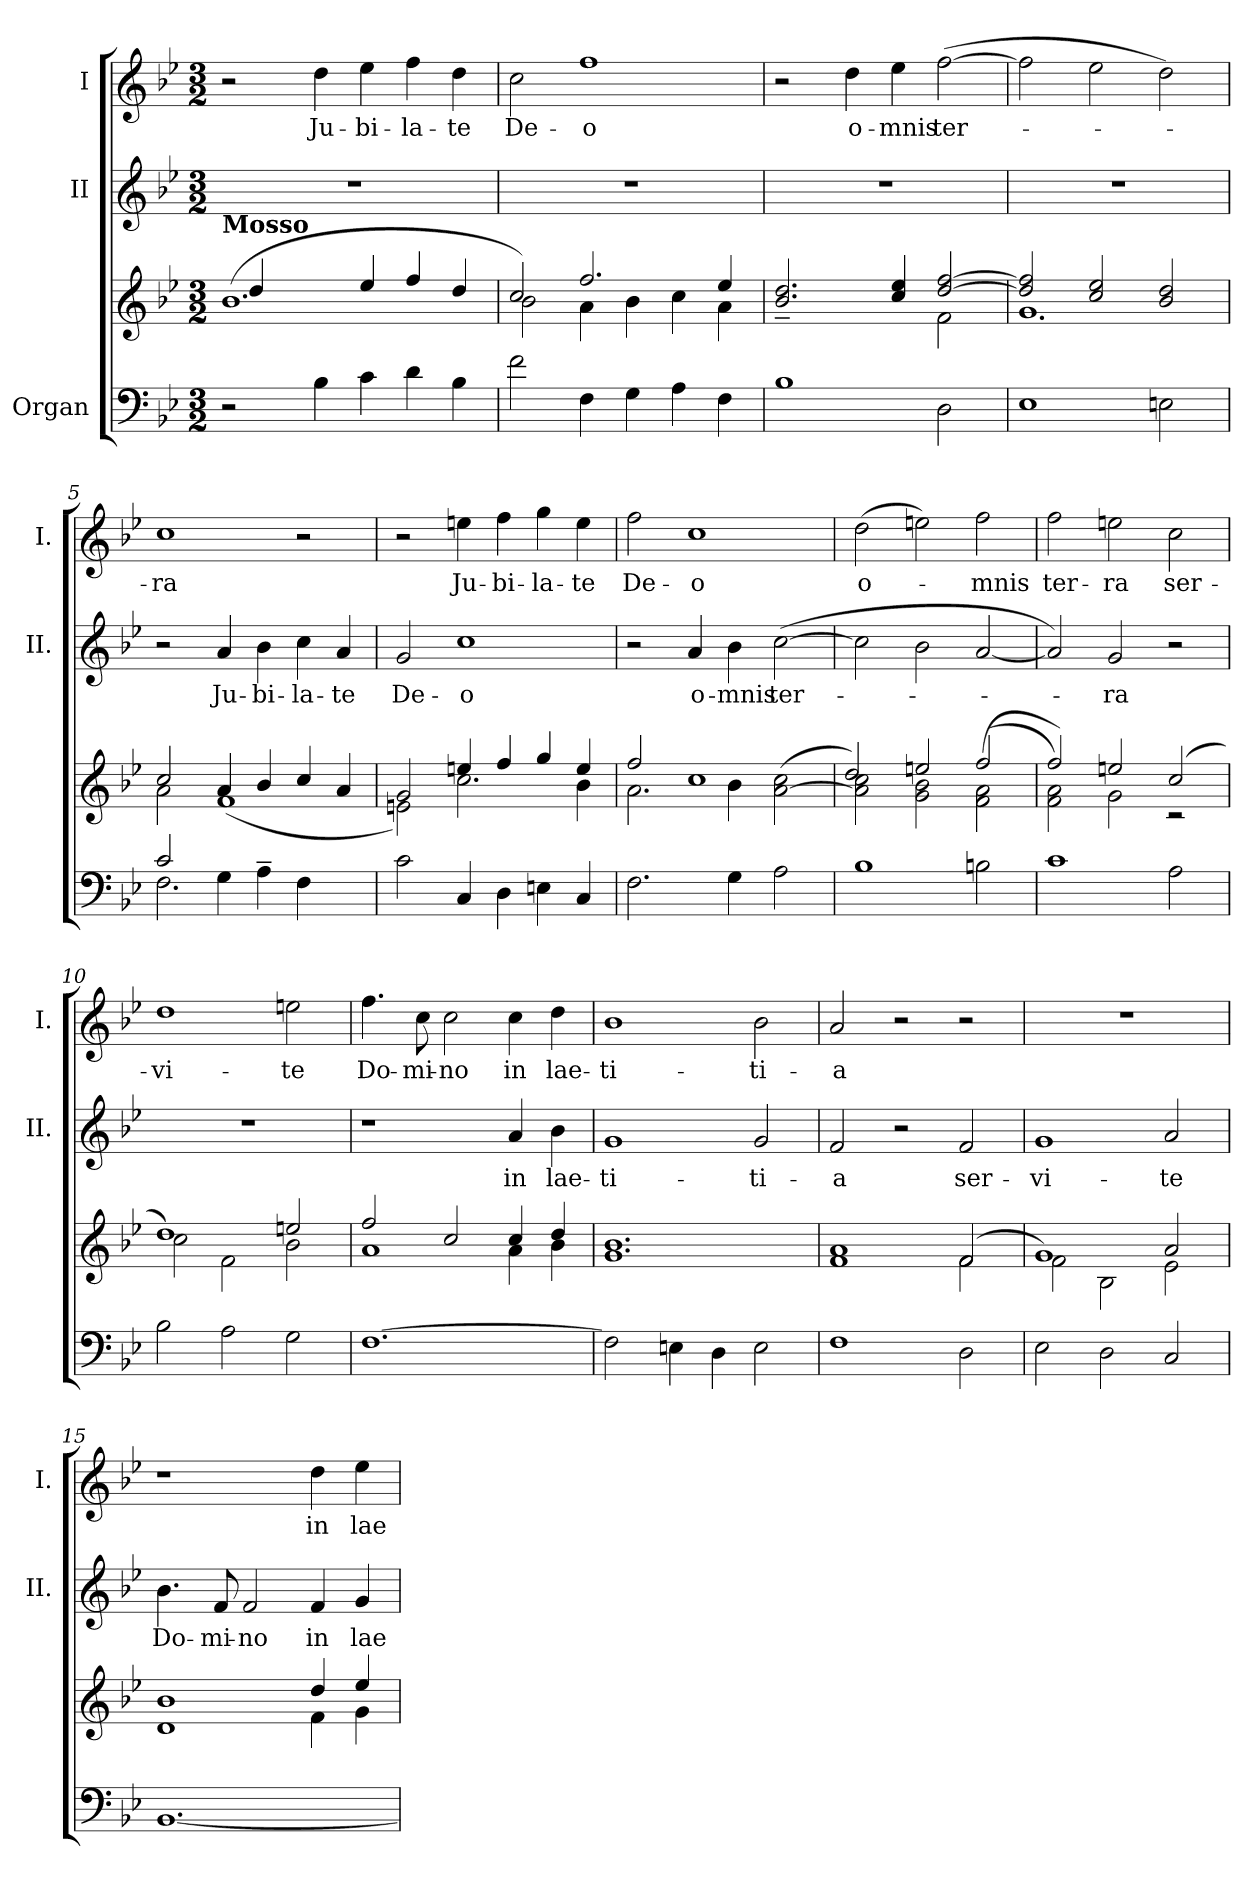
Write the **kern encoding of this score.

**kern	**kern	**kern	**text	**kern	**text
*part3	*part3	*part2	*part2	*part1	*part1
*staff4	*staff3	*staff2	*staff2	*staff1	*staff1
*I"Organ	*	*I"II	*	*I"I	*
*	*	*I'II.	*	*I'I.	*
*clefF4	*clefG2	*clefG2	*	*clefG2	*
*k[b-e-]	*k[b-e-]	*k[b-e-]	*	*k[b-e-]	*
*B-:	*B-:	*B-:	*	*B-:	*
*M3/2	*M3/2	*M3/2	*	*M3/2	*
=1	=1	=1	=1	=1	=1
*	*^	*	*	*	*
!	!LO:TX:a:B:t=Mosso	!	!	!	!	!
!	!	!	!LO:N:vis=1	!	!	!
2r	(<1.b-	4dd/	1.r	.	2r	.
.	.	2ryy	.	.	.	.
!	!	!	!	!	!	!LO:LY:b
4B-\	.	.	.	.	4dd\	Ju-
!	!	!	!	!	!	!LO:LY:b
4c\	.	4ee-/	.	.	4ee-\	-bi-
!	!	!	!	!	!	!LO:LY:b
4d\	.	4ff/	.	.	4ff\	-la-
!	!	!	!	!	!	!LO:LY:b
4B-\	.	4dd/	.	.	4dd\	-te
=2	=2	=2	=2	=2	=2	=2
!	!	!	!LO:N:vis=1	!	!	!LO:LY:b
2f\	2cc/)	2b-\	1.r	.	2cc\	De-
!	!	!	!	!	!	!LO:LY:b:rj
4F\	2.ff/	4a\	.	.	1ff	-o
4G\	.	4b-\	.	.	.	.
4A\	.	4cc\	.	.	.	.
4F\	4ee-/	4a\	.	.	.	.
=3	=3	=3	=3	=3	=3	=3
!	!	!	!LO:N:vis=1	!	!	!
1B-	2.b-/~> 2.dd/~>	1ryy	1.r	.	2r	.
!	!	!	!	!	!	!LO:LY:b
.	.	.	.	.	4dd\	o-
!	!	!	!	!	!	!LO:LY:b
.	4cc/ 4ee-/	.	.	.	4ee-\	-mnis
!	!	!	!	!	!	!LO:LY:b
2D\	[>2dd/ [>2ff/	2f\	.	.	(>[>2ff\	ter-
=4	=4	=4	=4	=4	=4	=4
!	!	!	!LO:N:vis=1	!	!	!
1E-	2dd/] 2ff/]	1.g	1.r	.	2ff\]	.
.	2cc/ 2ee-/	.	.	.	2ee-\	.
2En\	2b-/ 2dd/	.	.	.	2dd\)	.
!!LO:LB:g=z
=5	=5	=5	=5	=5	=5	=5
*^	*	*	*	*	*	*
!	!	!	!	!	!	!	!LO:LY:b:rj
2c/	2.F\	2cc/	2a\	2r	.	1cc	-ra
!	!	!	!	!	!LO:LY:b	!	!
4G\	.	4a/	(<1f	4a/	Ju-	.	.
!	!	!	!	!	!LO:LY:b	!	!
4A~<\	4ryy	4b-/	.	4b-\	-bi-	.	.
!	!	!	!	!	!LO:LY:b	!	!
4F\	2ryy	4cc/	.	4cc\	-la-	2r	.
!	!	!	!	!	!LO:LY:b	!	!
4ryy	.	4a/	.	4a/	-te	.	.
*v	*v	*	*	*	*	*	*
=6	=6	=6	=6	=6	=6	=6
!	!	!	!	!LO:LY:b	!	!
2c\	2g/	2en\)	2g/	De-	2r	.
!	!	!	!	!LO:LY:b:rj	!	!LO:LY:b
4C/	4een/	2.cc\	1cc	-o	4een\	Ju-
!	!	!	!	!	!	!LO:LY:b
4D\	4ff/	.	.	.	4ff\	-bi-
!	!	!	!	!	!	!LO:LY:b
4En\	4gg/	.	.	.	4gg\	-la-
!	!	!	!	!	!	!LO:LY:b
4C/	4ee/	4b-\	.	.	4ee\	-te
=7	=7	=7	=7	=7	=7	=7
!	!	!	!	!	!	!LO:LY:b
2.F\	2.a\	2ff/	2r	.	2ff\	De-
!	!	!	!	!LO:LY:b	!	!LO:LY:b:rj
.	.	1cc	4a/	o-	1cc	-o
!	!	!	!	!LO:LY:b	!	!
4G\	4b-\	.	4b-\	-mnis	.	.
!	!	!	!	!LO:LY:b	!	!
2A\	([<2a\ 2cc\	.	(>[>2cc\	ter-	.	.
=8	=8	=8	=8	=8	=8	=8
!	!	!	!	!	!	!LO:LY:b
1B-	2a\] 2cc\	2dd/)	2cc\]	.	(>2dd\	o-
.	2g\ 2b-\	2een/	2b-\	.	2een\)	.
!	!	!	!	!	!	!LO:LY:b
2Bn\	(2f\ 2a\	(2ff/	[<2a/	.	2ff\	-mnis
!!LO:LB:g=z
=9	=9	=9	=9	=9	=9	=9
!	!	!	!	!	!	!LO:LY:b
1c	2ff/)	2f\ 2a\)	2a/])	.	2ff\	ter-
!	!	!	!	!LO:LY:b	!	!LO:LY:b
.	2een/	2g\	2g/	-ra	2een\	-ra
!	!	!	!	!	!	!LO:LY:b
2A\	(2cc/	2rc	2r	.	2cc\	ser-
=10	=10	=10	=10	=10	=10	=10
!	!	!	!LO:N:vis=1	!	!	!LO:LY:b
2B-\	1dd)	2cc\	1.r	.	1dd	-vi-
2A\	.	2f\	.	.	.	.
!	!	!	!	!	!	!LO:LY:b
2G\	2een/	2b-\	.	.	2een\	-te
=11	=11	=11	=11	=11	=11	=11
!	!	!	!	!	!	!LO:LY:b
[>1.F	2ff/	1a	1r	.	4.ff\	Do-
!	!	!	!	!	!	!LO:LY:b
.	.	.	.	.	8cc\	-mi-
!	!	!	!	!	!	!LO:LY:b:rj
.	2cc/	.	.	.	2cc\	-no
!	!	!	!	!LO:LY:b	!	!LO:LY:b
.	4cc/	4a\	4a/	in	4cc\	in
!	!	!	!	!LO:LY:b	!	!LO:LY:b
.	4dd/	4b-\	4b-\	lae-	4dd\	lae-
=12	=12	=12	=12	=12	=12	=12
!	!	!	!	!LO:LY:b	!	!LO:LY:b
*	*v	*v	*	*	*	*
2F\]	1.g 1.b-	1g	-ti-	1b-	-ti-
4En\	.	.	.	.	.
4D\	.	.	.	.	.
!	!	!	!LO:LY:b	!	!LO:LY:b
2E\	.	2g/	-ti-	2b-\	-ti-
=13	=13	=13	=13	=13	=13
*	*^	*	*	*	*
!	!	!	!	!LO:LY:b	!	!LO:LY:b
1F	1f	1a	2f/	-a	2a/	-a
.	.	.	2r	.	2r	.
!	!	!	!	!LO:LY:b	!	!
2D\	(<2f/	2f\	2f/	ser-	2r	.
!!LO:PB:g=z
=14	=14	=14	=14	=14	=14	=14
!	!	!	!	!LO:LY:b	!LO:N:vis=1	!
2E-\	1g)	2f\	1g	-vi-	1.r	.
2D\	.	2B-\	.	.	.	.
!	!	!	!	!LO:LY:b	!	!
2C/	2a/	2e-\	2a/	-te	.	.
=15	=15	=15	=15	=15	=15	=15
!	!	!	!	!LO:LY:b	!	!
[<1.BB-	1d	1b-	4.b-\	Do-	1r	.
!	!	!	!	!LO:LY:b	!	!
.	.	.	8f/	-mi-	.	.
!	!	!	!	!LO:LY:b:rj	!	!
.	.	.	2f/	-no	.	.
!	!	!	!	!LO:LY:b	!	!LO:LY:b
.	4dd/	4f\	4f/	in	4dd\	in
!	!	!	!	!LO:LY:b	!	!LO:LY:b
.	4ee-/	4g\	4g/	lae-	4ee-\	lae-
*	*v	*v	*	*	*	*
=	=	=	=	=	=
*-	*-	*-	*-	*-	*-
